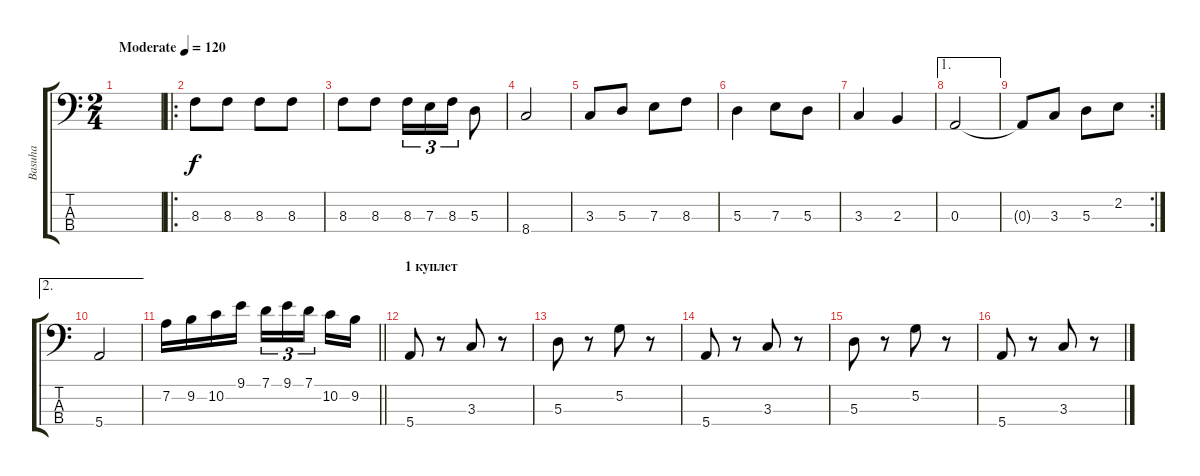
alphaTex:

\track ("Basuha" "Basuha") {solo instrument electricbassfinger}
\staff {score tabs}
\tuning (G2 D2 A1 E1) {hide}
\ts (2 4)
\tempo (120 "Moderate")
\clef f4
\ks c
|
\ro
8.3.8 8.3.8 8.3.8 8.3.8 |
8.3.8 8.3.8 8.3.16{tu (3 2)} 7.3.16{tu (3 2)} 8.3.16{tu (3 2)} 5.3.8 |
8.4.2 |
3.3.8 5.3.8 7.3.8 8.3.8 |
5.3.4 7.3.8 5.3.8 |
3.3.4 2.3.4 |
\ae 1
0.3.2 |
\rc 2
0.3{t}.8 3.3.8 5.3.8 2.2.8 |
\ae 2
5.4.2 |
\barLineRight lightlight
7.2.16 9.2.16 10.2.16 9.1.16 7.1.16{tu (3 2)} 9.1.16{tu (3 2)} 7.1.16{tu (3 2) beam splitsecondary} 10.2.16 9.2.16 |
\section ("" "1 куплет")
5.4.8 r.8 3.3.8 r.8 |
5.3.8 r.8 5.2.8 r.8 |
5.4.8 r.8 3.3.8 r.8 |
5.3.8 r.8 5.2.8 r.8 |
5.4.8 r.8 3.3.8 r.8
